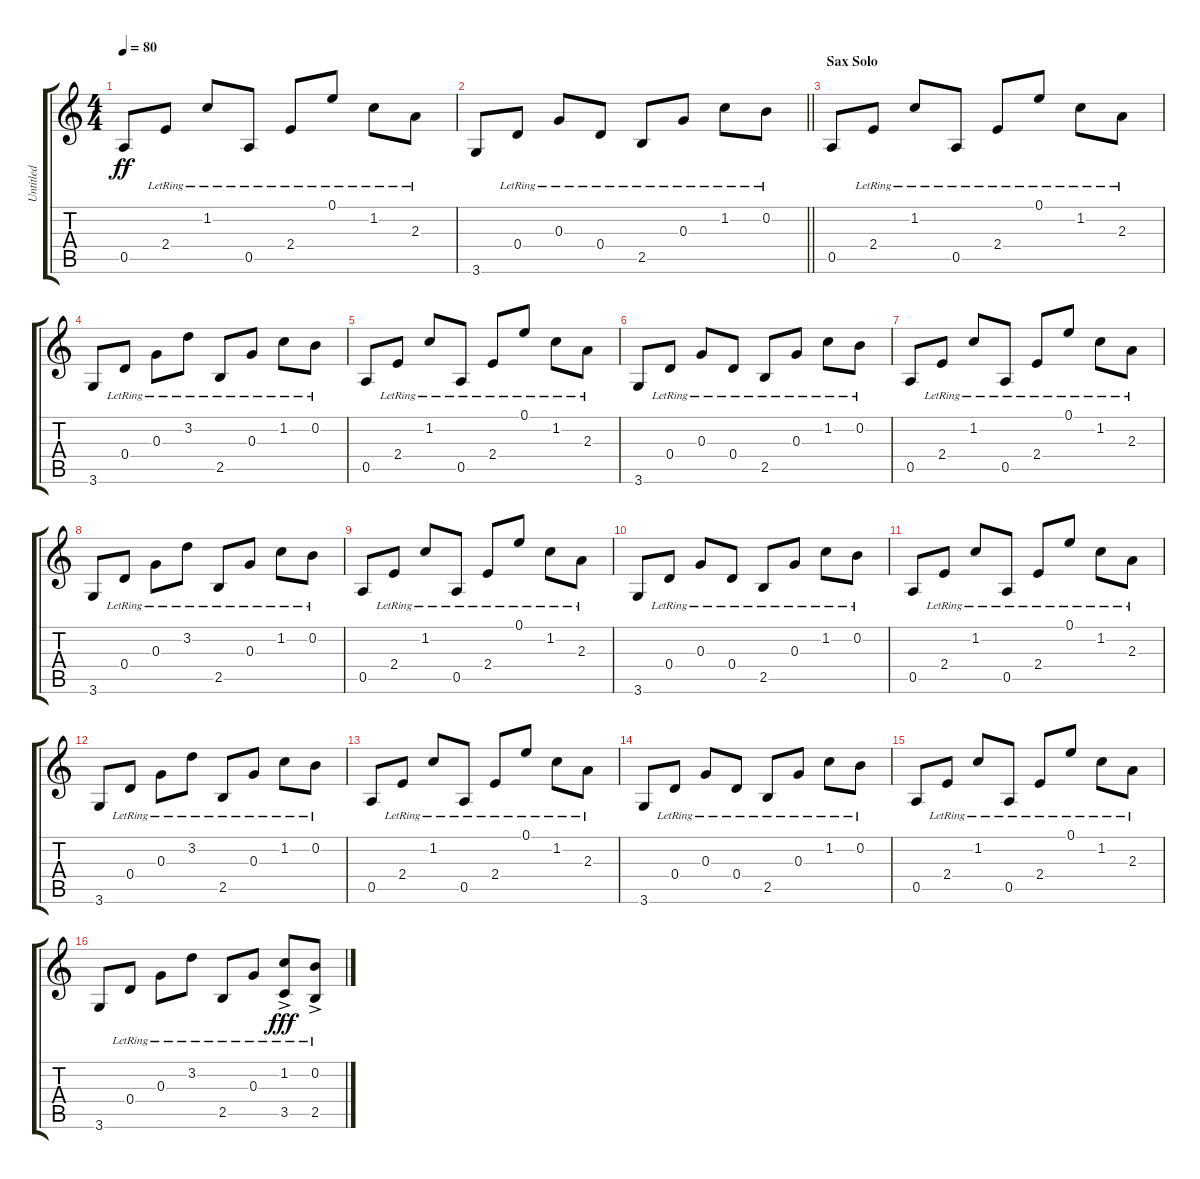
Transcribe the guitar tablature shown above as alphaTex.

\track ("Untitled" "Untitled") {instrument electricguitarjazz}
\staff {score tabs}
\tuning (E4 B3 G3 D3 A2 E2) {hide}
\ts (4 4)
\tempo 80
\clef g2
\ks c
0.5.8{dy ff} 2.4{lr}.8 1.2{lr}.8 0.5{lr}.8 2.4{lr}.8 0.1{lr}.8 1.2{lr}.8 2.3{lr}.8 |
\barLineRight lightlight
3.6.8 0.4{lr}.8 0.3{lr}.8 0.4{lr}.8 2.5{lr}.8 0.3{lr}.8 1.2{lr}.8 0.2{lr}.8 |
\section ("" "Sax Solo")
0.5.8 2.4{lr}.8 1.2{lr}.8 0.5{lr}.8 2.4{lr}.8 0.1{lr}.8 1.2{lr}.8 2.3{lr}.8 |
3.6.8 0.4{lr}.8 0.3{lr}.8 3.2{lr}.8 2.5{lr}.8 0.3{lr}.8 1.2{lr}.8 0.2{lr}.8 |
0.5.8 2.4{lr}.8 1.2{lr}.8 0.5{lr}.8 2.4{lr}.8 0.1{lr}.8 1.2{lr}.8 2.3{lr}.8 |
3.6.8 0.4{lr}.8 0.3{lr}.8 0.4{lr}.8 2.5{lr}.8 0.3{lr}.8 1.2{lr}.8 0.2{lr}.8 |
0.5.8 2.4{lr}.8 1.2{lr}.8 0.5{lr}.8 2.4{lr}.8 0.1{lr}.8 1.2{lr}.8 2.3{lr}.8 |
3.6.8 0.4{lr}.8 0.3{lr}.8 3.2{lr}.8 2.5{lr}.8 0.3{lr}.8 1.2{lr}.8 0.2{lr}.8 |
0.5.8 2.4{lr}.8 1.2{lr}.8 0.5{lr}.8 2.4{lr}.8 0.1{lr}.8 1.2{lr}.8 2.3{lr}.8 |
3.6.8 0.4{lr}.8 0.3{lr}.8 0.4{lr}.8 2.5{lr}.8 0.3{lr}.8 1.2{lr}.8 0.2{lr}.8 |
0.5.8 2.4{lr}.8 1.2{lr}.8 0.5{lr}.8 2.4{lr}.8 0.1{lr}.8 1.2{lr}.8 2.3{lr}.8 |
3.6.8 0.4{lr}.8 0.3{lr}.8 3.2{lr}.8 2.5{lr}.8 0.3{lr}.8 1.2{lr}.8 0.2{lr}.8 |
0.5.8 2.4{lr}.8 1.2{lr}.8 0.5{lr}.8 2.4{lr}.8 0.1{lr}.8 1.2{lr}.8 2.3{lr}.8 |
3.6.8 0.4{lr}.8 0.3{lr}.8 0.4{lr}.8 2.5{lr}.8 0.3{lr}.8 1.2{lr}.8 0.2{lr}.8 |
0.5.8 2.4{lr}.8 1.2{lr}.8 0.5{lr}.8 2.4{lr}.8 0.1{lr}.8 1.2{lr}.8 2.3{lr}.8 |
3.6.8 0.4{lr}.8 0.3{lr}.8 3.2{lr}.8 2.5{lr}.8 0.3{lr}.8 (1.2{ac lr} 3.5{ac lr}).8{dy fff} (0.2{ac lr} 2.5{ac lr}).8
